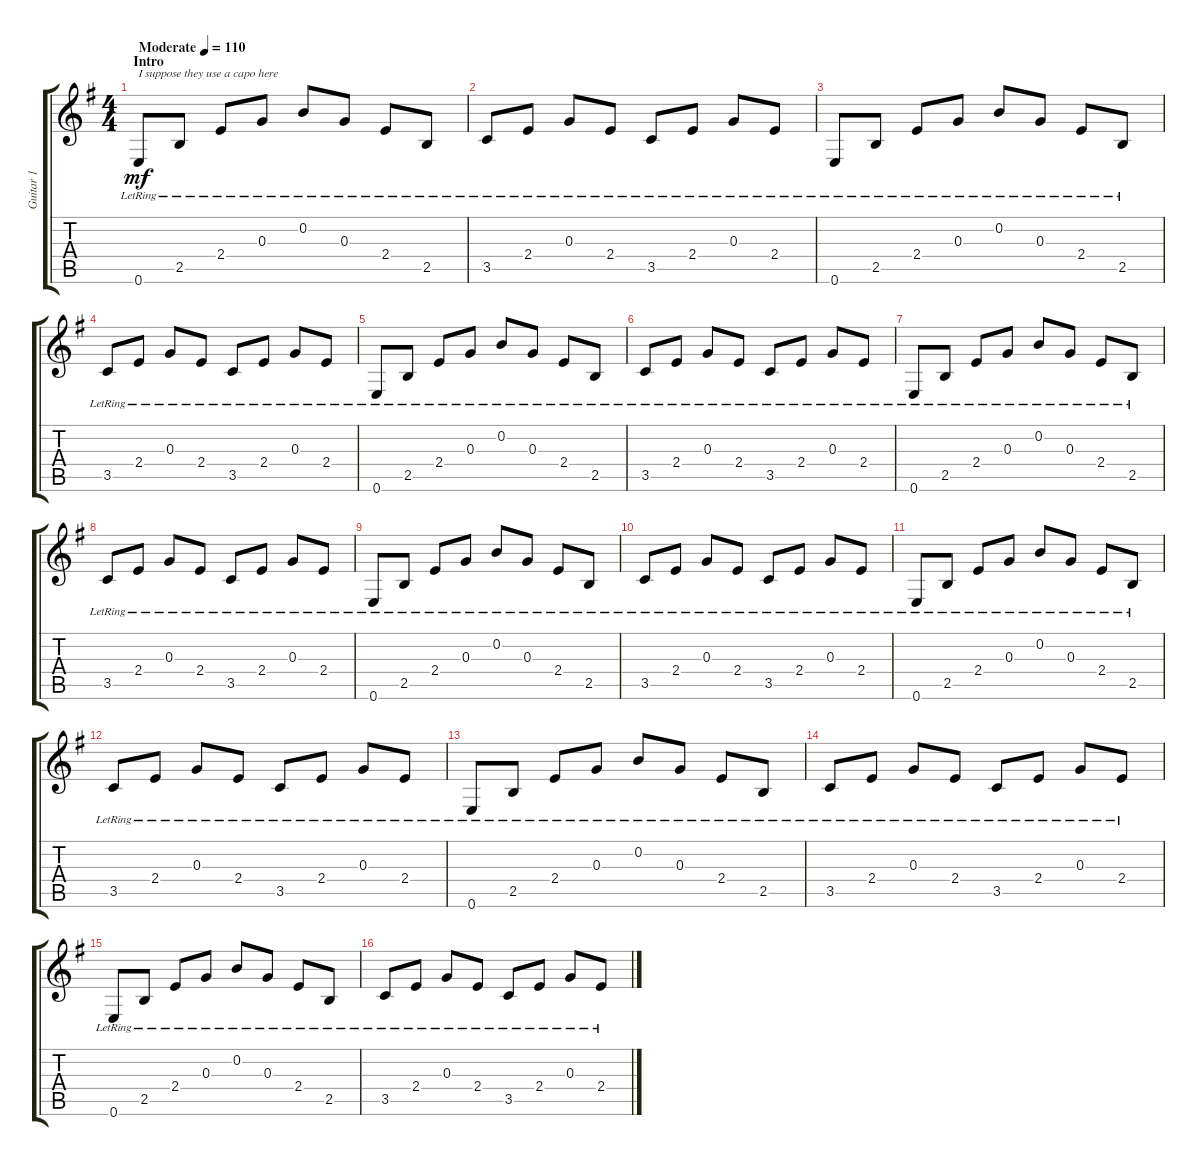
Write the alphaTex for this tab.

\track ("Guitar 1" "Guitar 1") {instrument acousticguitarsteel}
\staff {score tabs}
\tuning (E4 B3 G3 D3 A2 E2) {hide}
\ts (4 4)
\section ("" "Intro")
\tempo (110 "Moderate")
\clef g2
\ks g
0.6{lr}.8{txt "I suppose they use a capo here" dy mf instrument acousticguitarsteel} 2.5{lr}.8 2.4{lr}.8 0.3{lr}.8 0.2{lr}.8 0.3{lr}.8 2.4{lr}.8 2.5{lr}.8 |
3.5{lr}.8 2.4{lr}.8 0.3{lr}.8 2.4{lr}.8 3.5{lr}.8 2.4{lr}.8 0.3{lr}.8 2.4{lr}.8 |
0.6{lr}.8 2.5{lr}.8 2.4{lr}.8 0.3{lr}.8 0.2{lr}.8 0.3{lr}.8 2.4{lr}.8 2.5{lr}.8 |
3.5{lr}.8 2.4{lr}.8 0.3{lr}.8 2.4{lr}.8 3.5{lr}.8 2.4{lr}.8 0.3{lr}.8 2.4{lr}.8 |
0.6{lr}.8 2.5{lr}.8 2.4{lr}.8 0.3{lr}.8 0.2{lr}.8 0.3{lr}.8 2.4{lr}.8 2.5{lr}.8 |
3.5{lr}.8 2.4{lr}.8 0.3{lr}.8 2.4{lr}.8 3.5{lr}.8 2.4{lr}.8 0.3{lr}.8 2.4{lr}.8 |
0.6{lr}.8 2.5{lr}.8 2.4{lr}.8 0.3{lr}.8 0.2{lr}.8 0.3{lr}.8 2.4{lr}.8 2.5{lr}.8 |
3.5{lr}.8 2.4{lr}.8 0.3{lr}.8 2.4{lr}.8 3.5{lr}.8 2.4{lr}.8 0.3{lr}.8 2.4{lr}.8 |
0.6{lr}.8 2.5{lr}.8 2.4{lr}.8 0.3{lr}.8 0.2{lr}.8 0.3{lr}.8 2.4{lr}.8 2.5{lr}.8 |
3.5{lr}.8 2.4{lr}.8 0.3{lr}.8 2.4{lr}.8 3.5{lr}.8 2.4{lr}.8 0.3{lr}.8 2.4{lr}.8 |
0.6{lr}.8 2.5{lr}.8 2.4{lr}.8 0.3{lr}.8 0.2{lr}.8 0.3{lr}.8 2.4{lr}.8 2.5{lr}.8 |
3.5{lr}.8 2.4{lr}.8 0.3{lr}.8 2.4{lr}.8 3.5{lr}.8 2.4{lr}.8 0.3{lr}.8 2.4{lr}.8 |
0.6{lr}.8 2.5{lr}.8 2.4{lr}.8 0.3{lr}.8 0.2{lr}.8 0.3{lr}.8 2.4{lr}.8 2.5{lr}.8 |
3.5{lr}.8 2.4{lr}.8 0.3{lr}.8 2.4{lr}.8 3.5{lr}.8 2.4{lr}.8 0.3{lr}.8 2.4{lr}.8 |
0.6{lr}.8 2.5{lr}.8 2.4{lr}.8 0.3{lr}.8 0.2{lr}.8 0.3{lr}.8 2.4{lr}.8 2.5{lr}.8 |
3.5{lr}.8 2.4{lr}.8 0.3{lr}.8 2.4{lr}.8 3.5{lr}.8 2.4{lr}.8 0.3{lr}.8 2.4{lr}.8
